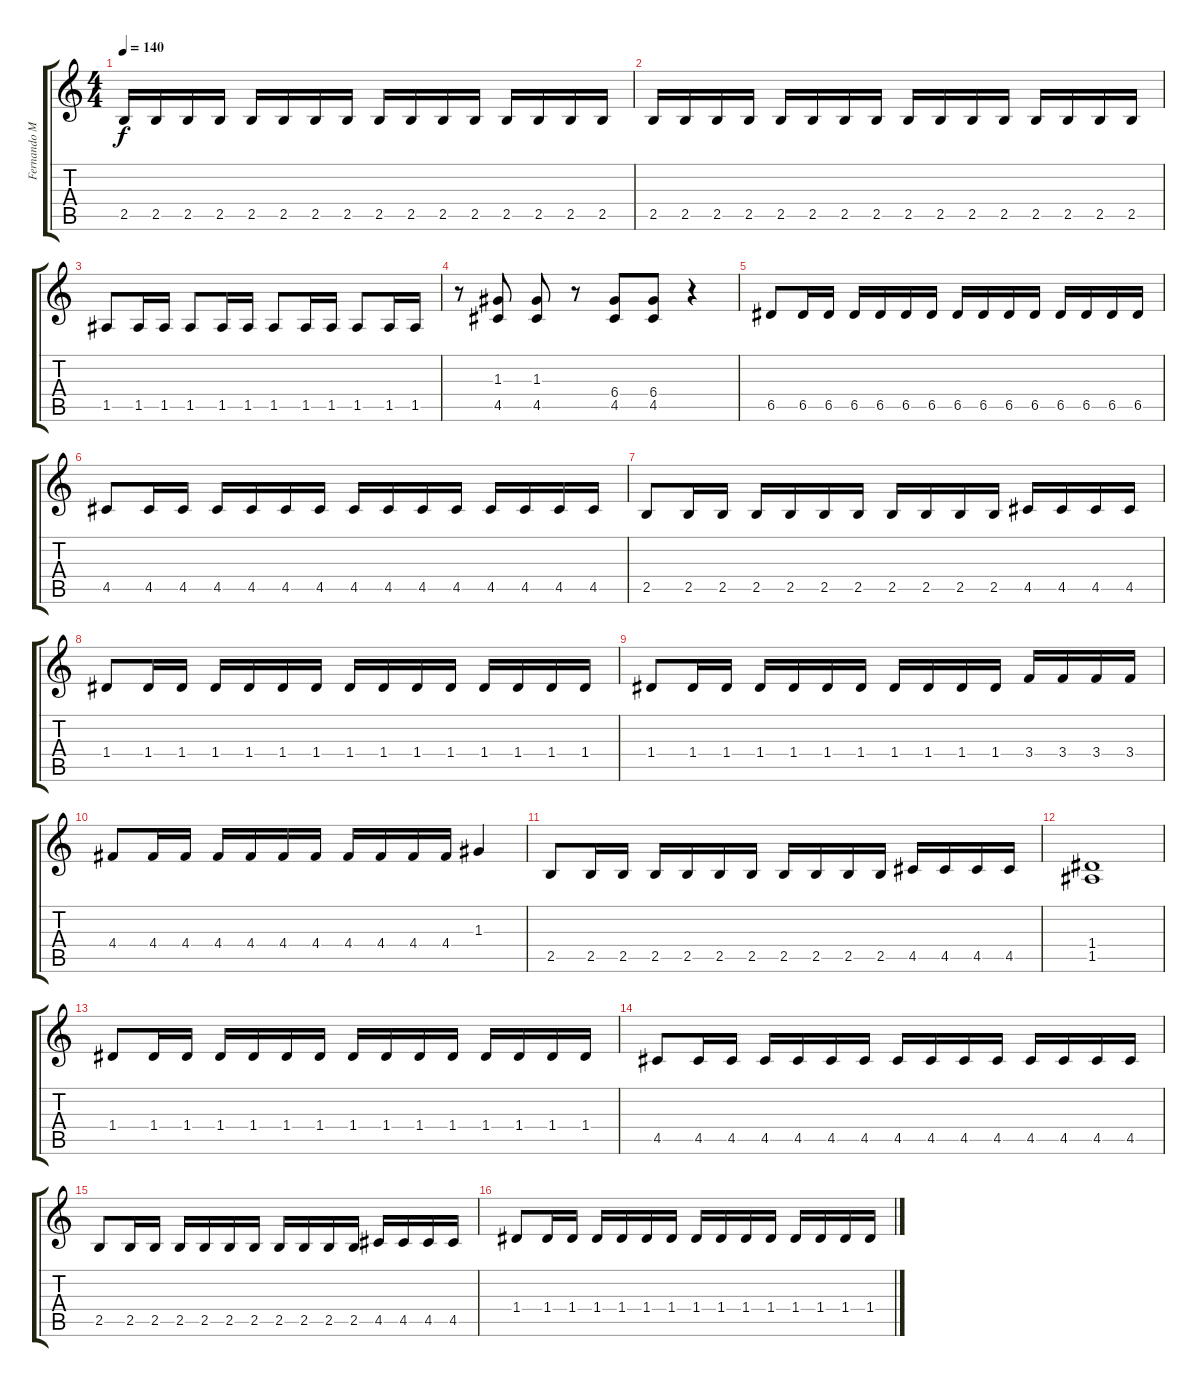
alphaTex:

\track ("Fernando Mon" "Fernando M") {instrument overdrivenguitar}
\staff {score tabs}
\tuning (E4 B3 G3 D3 A2 E2) {hide}
\ts (4 4)
\tempo 140
\clef g2
\ks c
2.5.16{dy f} 2.5.16 2.5.16 2.5.16 2.5.16 2.5.16 2.5.16 2.5.16 2.5.16 2.5.16 2.5.16 2.5.16 2.5.16 2.5.16 2.5.16 2.5.16 |
2.5.16 2.5.16 2.5.16 2.5.16 2.5.16 2.5.16 2.5.16 2.5.16 2.5.16 2.5.16 2.5.16 2.5.16 2.5.16 2.5.16 2.5.16 2.5.16 |
1.5.8 1.5.16 1.5.16 1.5.8 1.5.16 1.5.16 1.5.8 1.5.16 1.5.16 1.5.8 1.5.16 1.5.16 |
r.8 (1.3 4.5).8 (1.3 4.5).8 r.8 (6.4 4.5).8 (6.4 4.5).8 r.4 |
6.5.8 6.5.16 6.5.16 6.5.16 6.5.16 6.5.16 6.5.16 6.5.16 6.5.16 6.5.16 6.5.16 6.5.16 6.5.16 6.5.16 6.5.16 |
4.5.8 4.5.16 4.5.16 4.5.16 4.5.16 4.5.16 4.5.16 4.5.16 4.5.16 4.5.16 4.5.16 4.5.16 4.5.16 4.5.16 4.5.16 |
2.5.8 2.5.16 2.5.16 2.5.16 2.5.16 2.5.16 2.5.16 2.5.16 2.5.16 2.5.16 2.5.16 4.5.16 4.5.16 4.5.16 4.5.16 |
1.4.8 1.4.16 1.4.16 1.4.16 1.4.16 1.4.16 1.4.16 1.4.16 1.4.16 1.4.16 1.4.16 1.4.16 1.4.16 1.4.16 1.4.16 |
1.4.8 1.4.16 1.4.16 1.4.16 1.4.16 1.4.16 1.4.16 1.4.16 1.4.16 1.4.16 1.4.16 3.4.16 3.4.16 3.4.16 3.4.16 |
4.4.8 4.4.16 4.4.16 4.4.16 4.4.16 4.4.16 4.4.16 4.4.16 4.4.16 4.4.16 4.4.16 1.3.4 |
2.5.8 2.5.16 2.5.16 2.5.16 2.5.16 2.5.16 2.5.16 2.5.16 2.5.16 2.5.16 2.5.16 4.5.16 4.5.16 4.5.16 4.5.16 |
(1.4 1.5).1 |
1.4.8 1.4.16 1.4.16 1.4.16 1.4.16 1.4.16 1.4.16 1.4.16 1.4.16 1.4.16 1.4.16 1.4.16 1.4.16 1.4.16 1.4.16 |
4.5.8 4.5.16 4.5.16 4.5.16 4.5.16 4.5.16 4.5.16 4.5.16 4.5.16 4.5.16 4.5.16 4.5.16 4.5.16 4.5.16 4.5.16 |
2.5.8 2.5.16 2.5.16 2.5.16 2.5.16 2.5.16 2.5.16 2.5.16 2.5.16 2.5.16 2.5.16 4.5.16 4.5.16 4.5.16 4.5.16 |
1.4.8 1.4.16 1.4.16 1.4.16 1.4.16 1.4.16 1.4.16 1.4.16 1.4.16 1.4.16 1.4.16 1.4.16 1.4.16 1.4.16 1.4.16
